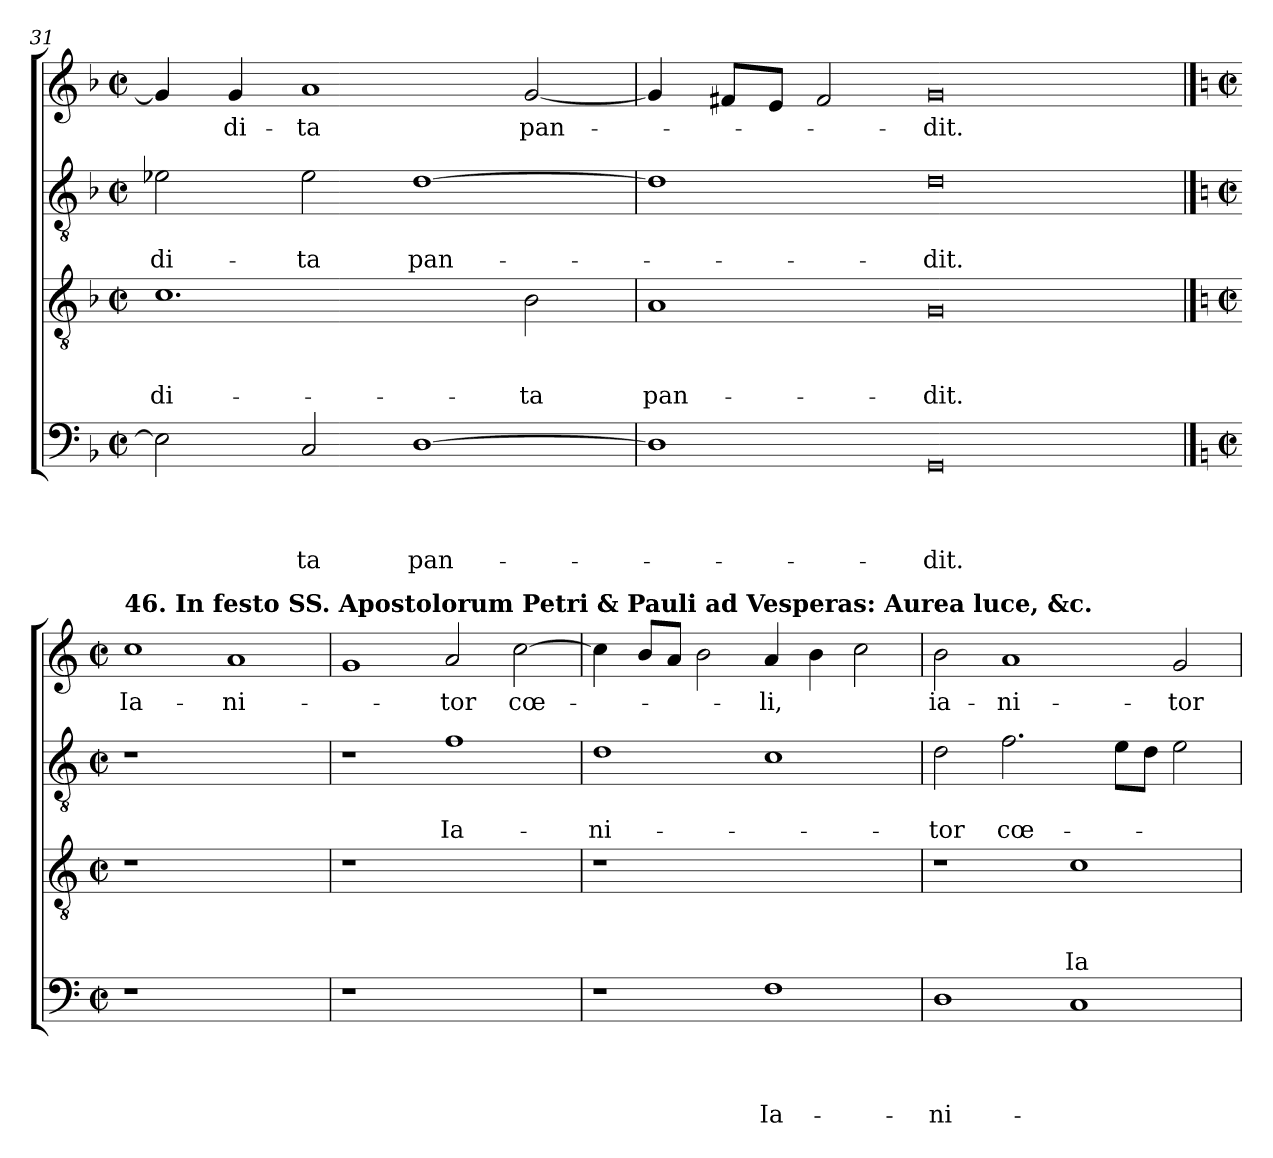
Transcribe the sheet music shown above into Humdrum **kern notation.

**kern	**text	**text	**text	**text	**kern	**text	**text	**text	**kern	**text	**text	**kern	**text
*part4	*part4	*part4	*part4	*part4	*part3	*part3	*part3	*part3	*part2	*part2	*part2	*part1	*part1
*staff4	*staff4	*staff4	*staff4	*staff4	*staff3	*staff3	*staff3	*staff3	*staff2	*staff2	*staff2	*staff1	*staff1
*clefF4	*	*	*	*	*clefGv2	*	*	*	*clefGv2	*	*	*clefG2	*
*k[b-]	*	*	*	*	*k[b-]	*	*	*	*k[b-]	*	*	*k[b-]	*
*F:	*	*	*	*	*F:	*	*	*	*F:	*	*	*F:	*
*M2/2	*	*	*	*	*M2/2	*	*	*	*M2/2	*	*	*M2/2	*
*met(c|)	*	*	*	*	*met(c|)	*	*	*	*met(c|)	*	*	*met(c|)	*
=31	=31	=31	=31	=31	=31	=31	=31	=31	=31	=31	=31	=31	=31
!	!	!	!	!	!	!	!	!LO:LY:b	!	!	!LO:LY:b	!	!
2E-\]	.	.	.	.	1.c	.	.	-di-	2e-\	.	-di-	4g/]	.
!	!	!	!	!	!	!	!	!	!	!	!	!	!LO:LY:b
.	.	.	.	.	.	.	.	.	.	.	.	4g/	-di-
!	!	!	!	!LO:LY:b	!	!	!	!	!	!	!LO:LY:b	!	!LO:LY:b
2C/	.	.	.	-ta	.	.	.	.	2e-\	.	-ta	1a	-ta
!	!	!	!	!LO:LY:b	!	!	!	!	!	!	!LO:LY:b	!	!
[1D	.	.	.	pan-	.	.	.	.	[1d	.	pan-	.	.
!	!	!	!	!	!	!	!	!LO:LY:b	!	!	!	!	!LO:LY:b
.	.	.	.	.	2B-\	.	.	-ta	.	.	.	[2g/	pan-
=32	=32	=32	=32	=32	=32	=32	=32	=32	=32	=32	=32	=32	=32
!	!	!	!	!	!	!	!	!LO:LY:b	!	!	!	!	!
1D]	.	.	.	.	1A	.	.	pan-	1d]	.	.	4g/]	.
.	.	.	.	.	.	.	.	.	.	.	.	8f#X/L	.
.	.	.	.	.	.	.	.	.	.	.	.	8e/J	.
.	.	.	.	.	.	.	.	.	.	.	.	2f#/	.
!	!	!	!	!LO:LY:b	!	!	!	!LO:LY:b	!	!	!LO:LY:b	!	!LO:LY:b
0GG	.	.	.	-dit.	0G	.	.	-dit.	0d	.	-dit.	0g	-dit.
!!LO:LB:g=z
==32X1	==32X1	==32X1	==32X1	==32X1	==32X1	==32X1	==32X1	==32X1	==32X1	==32X1	==32X1	==32X1	==32X1
*k[]	*	*	*	*	*k[]	*	*	*	*k[]	*	*	*k[]	*
*C:	*	*	*	*	*C:	*	*	*	*C:	*	*	*C:	*
*M2/2	*	*	*	*	*M2/2	*	*	*	*M2/2	*	*	*M2/2	*
*met(c|)	*	*	*	*	*met(c|)	*	*	*	*met(c|)	*	*	*met(c|)	*
!	!	!	!	!	!	!	!	!	!	!	!	!LO:TX:a:B:t=46. In festo SS. Apostolorum Petri & Pauli ad Vesperas&colon; Aurea luce, &c.	!
!	!	!	!	!	!	!	!	!	!	!	!	!	!LO:LY:b
1r	.	.	.	.	1r	.	.	.	1r	.	.	1cc	Ia-
!	!	!	!	!	!	!	!	!	!	!	!	!	!LO:LY:b
1ryy	.	.	.	.	1ryy	.	.	.	1ryy	.	.	1a	-ni-
=33	=33	=33	=33	=33	=33	=33	=33	=33	=33	=33	=33	=33	=33
1r	.	.	.	.	1r	.	.	.	1r	.	.	1g	.
!	!	!	!	!	!	!	!	!	!	!	!LO:LY:b	!	!LO:LY:b
1ryy	.	.	.	.	1ryy	.	.	.	1f	.	Ia-	2a/	-tor
!	!	!	!	!	!	!	!	!	!	!	!	!	!LO:LY:b
.	.	.	.	.	.	.	.	.	.	.	.	[2cc\	cœ-
=34	=34	=34	=34	=34	=34	=34	=34	=34	=34	=34	=34	=34	=34
!	!	!	!	!	!	!	!	!	!	!	!LO:LY:b	!	!
1r	.	.	.	.	1r	.	.	.	1d	.	-ni-	4cc\]	.
.	.	.	.	.	.	.	.	.	.	.	.	8b/L	.
.	.	.	.	.	.	.	.	.	.	.	.	8a/J	.
.	.	.	.	.	.	.	.	.	.	.	.	2b\	.
!	!	!	!	!LO:LY:b	!	!	!	!	!	!	!	!	!LO:LY:b
1F	.	.	.	Ia-	1ryy	.	.	.	1c	.	.	4a/	-li,
.	.	.	.	.	.	.	.	.	.	.	.	4b\	.
.	.	.	.	.	.	.	.	.	.	.	.	2cc\	.
=35	=35	=35	=35	=35	=35	=35	=35	=35	=35	=35	=35	=35	=35
!	!	!	!	!LO:LY:b	!	!	!	!	!	!	!LO:LY:b	!	!LO:LY:b
1D	.	.	.	-ni-	1r	.	.	.	2d\	.	-tor	2b\	ia-
!	!	!	!	!	!	!	!	!	!	!	!LO:LY:b	!	!LO:LY:b
.	.	.	.	.	.	.	.	.	2.f\	.	cœ-	1a	-ni-
!	!	!	!	!	!	!	!	!LO:LY:b	!	!	!	!	!
1C	.	.	.	.	1c	.	.	Ia-	.	.	.	.	.
.	.	.	.	.	.	.	.	.	8e\L	.	.	.	.
.	.	.	.	.	.	.	.	.	8d\J	.	.	.	.
!	!	!	!	!	!	!	!	!	!	!	!	!	!LO:LY:b
.	.	.	.	.	.	.	.	.	2e\	.	.	2g/	-tor
=	=	=	=	=	=	=	=	=	=	=	=	=	=
*-	*-	*-	*-	*-	*-	*-	*-	*-	*-	*-	*-	*-	*-
